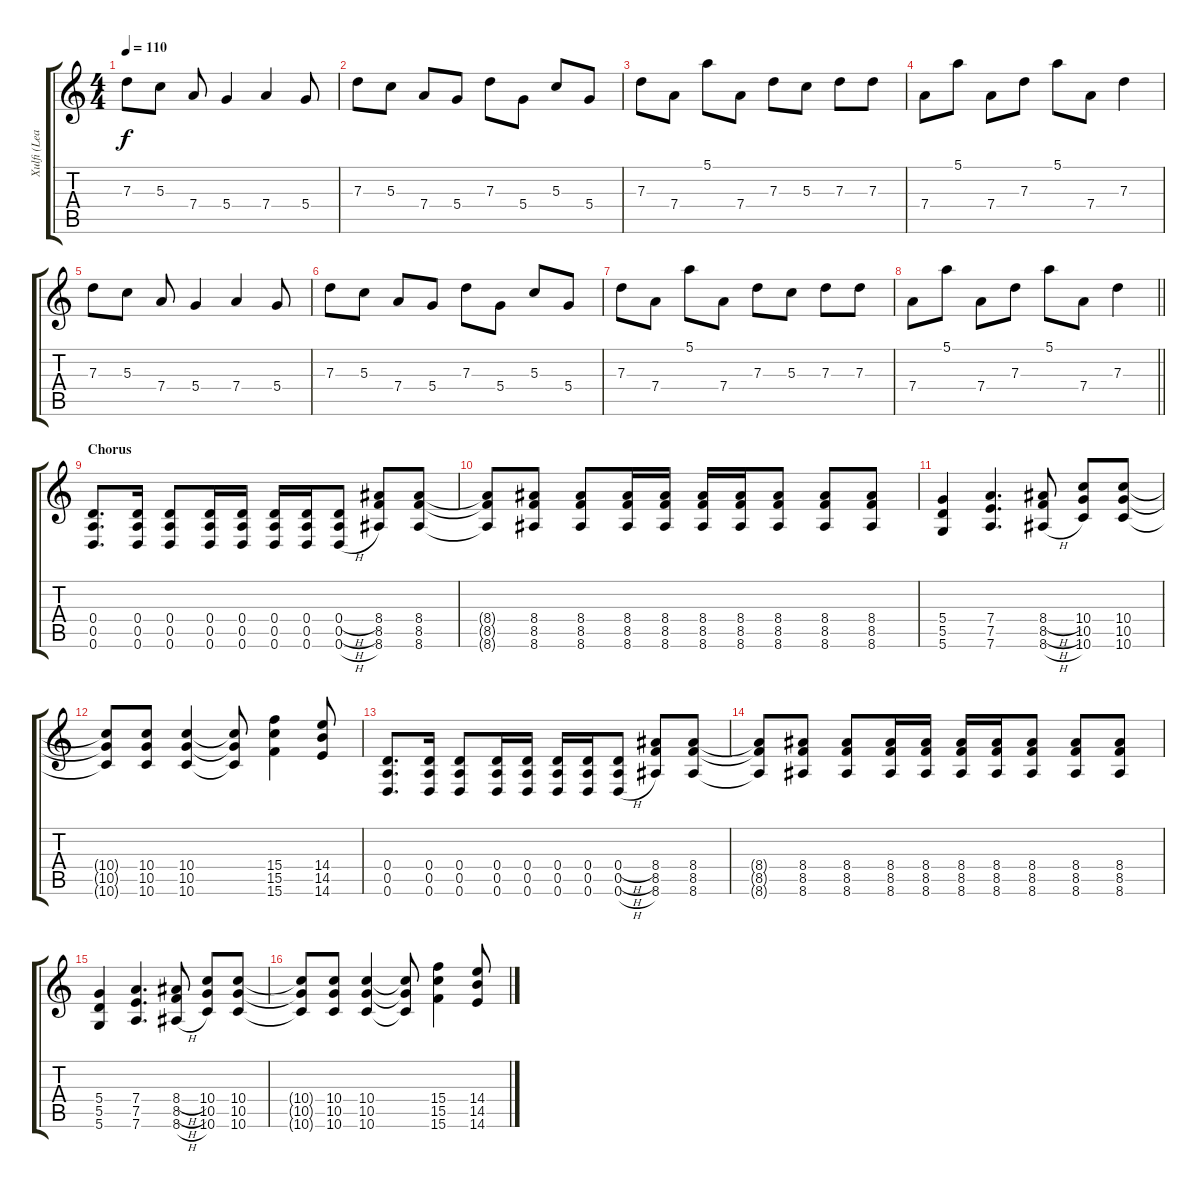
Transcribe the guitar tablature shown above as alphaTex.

\track ("Xulfi (Lead Guitar)" "Xulfi (Lea") {instrument distortionguitar}
\staff {score tabs}
\tuning (E4 B3 G3 D3 A2 D2) {hide}
\ts (4 4)
\tempo 110
\clef g2
\ks c
7.3.8{dy f volume 9 balance 16 instrument overdrivenguitar} 5.3.8 7.4.8 5.4.4 7.4.4 5.4.8 |
7.3.8 5.3.8 7.4.8 5.4.8 7.3.8 5.4.8 5.3.8 5.4.8 |
7.3.8 7.4.8 5.1.8 7.4.8 7.3.8 5.3.8 7.3.8 7.3.8 |
7.4.8 5.1.8 7.4.8 7.3.8 5.1.8 7.4.8 7.3.4 |
7.3.8{volume 9 balance 16 instrument overdrivenguitar} 5.3.8 7.4.8 5.4.4 7.4.4 5.4.8 |
7.3.8 5.3.8 7.4.8 5.4.8 7.3.8 5.4.8 5.3.8 5.4.8 |
7.3.8 7.4.8 5.1.8 7.4.8 7.3.8 5.3.8 7.3.8 7.3.8 |
\barLineRight lightlight
7.4.8 5.1.8 7.4.8 7.3.8 5.1.8 7.4.8 7.3.4 |
\section ("" "Chorus")
(0.4 0.5 0.6).8{d volume 16 balance 4 instrument overdrivenguitar} (0.4 0.5 0.6).16 (0.4 0.5 0.6).8 (0.4 0.5 0.6).16 (0.4 0.5 0.6).16 (0.4 0.5 0.6).16 (0.4 0.5 0.6).16 (0.4{h} 0.5{h} 0.6{h}).8 (8.4 8.5 8.6).8 (8.4 8.5 8.6).8 |
(8.4{t} 8.5{t} 8.6{t}).8 (8.4 8.5 8.6).8 (8.4 8.5 8.6).8 (8.4 8.5 8.6).16 (8.4 8.5 8.6).16 (8.4 8.5 8.6).16 (8.4 8.5 8.6).16 (8.4 8.5 8.6).8 (8.4 8.5 8.6).8 (8.4 8.5 8.6).8 |
(5.4 5.5 5.6).4 (7.4 7.5 7.6).4{d} (8.4{h} 8.5{h} 8.6{h}).8 (10.4 10.5 10.6).8 (10.4 10.5 10.6).8 |
(10.4{t} 10.5{t} 10.6{t}).8 (10.4 10.5 10.6).8 (10.4 10.5 10.6).4 (10.4{t} 10.5{t} 10.6{t}).8 (15.4 15.5 15.6).4 (14.4 14.5 14.6).8 |
(0.4 0.5 0.6).8{d} (0.4 0.5 0.6).16 (0.4 0.5 0.6).8 (0.4 0.5 0.6).16 (0.4 0.5 0.6).16 (0.4 0.5 0.6).16 (0.4 0.5 0.6).16 (0.4{h} 0.5{h} 0.6{h}).8 (8.4 8.5 8.6).8 (8.4 8.5 8.6).8 |
(8.4{t} 8.5{t} 8.6{t}).8 (8.4 8.5 8.6).8 (8.4 8.5 8.6).8 (8.4 8.5 8.6).16 (8.4 8.5 8.6).16 (8.4 8.5 8.6).16 (8.4 8.5 8.6).16 (8.4 8.5 8.6).8 (8.4 8.5 8.6).8 (8.4 8.5 8.6).8 |
(5.4 5.5 5.6).4 (7.4 7.5 7.6).4{d} (8.4{h} 8.5{h} 8.6{h}).8 (10.4 10.5 10.6).8 (10.4 10.5 10.6).8 |
(10.4{t} 10.5{t} 10.6{t}).8 (10.4 10.5 10.6).8 (10.4 10.5 10.6).4 (10.4{t} 10.5{t} 10.6{t}).8 (15.4 15.5 15.6).4 (14.4 14.5 14.6).8
